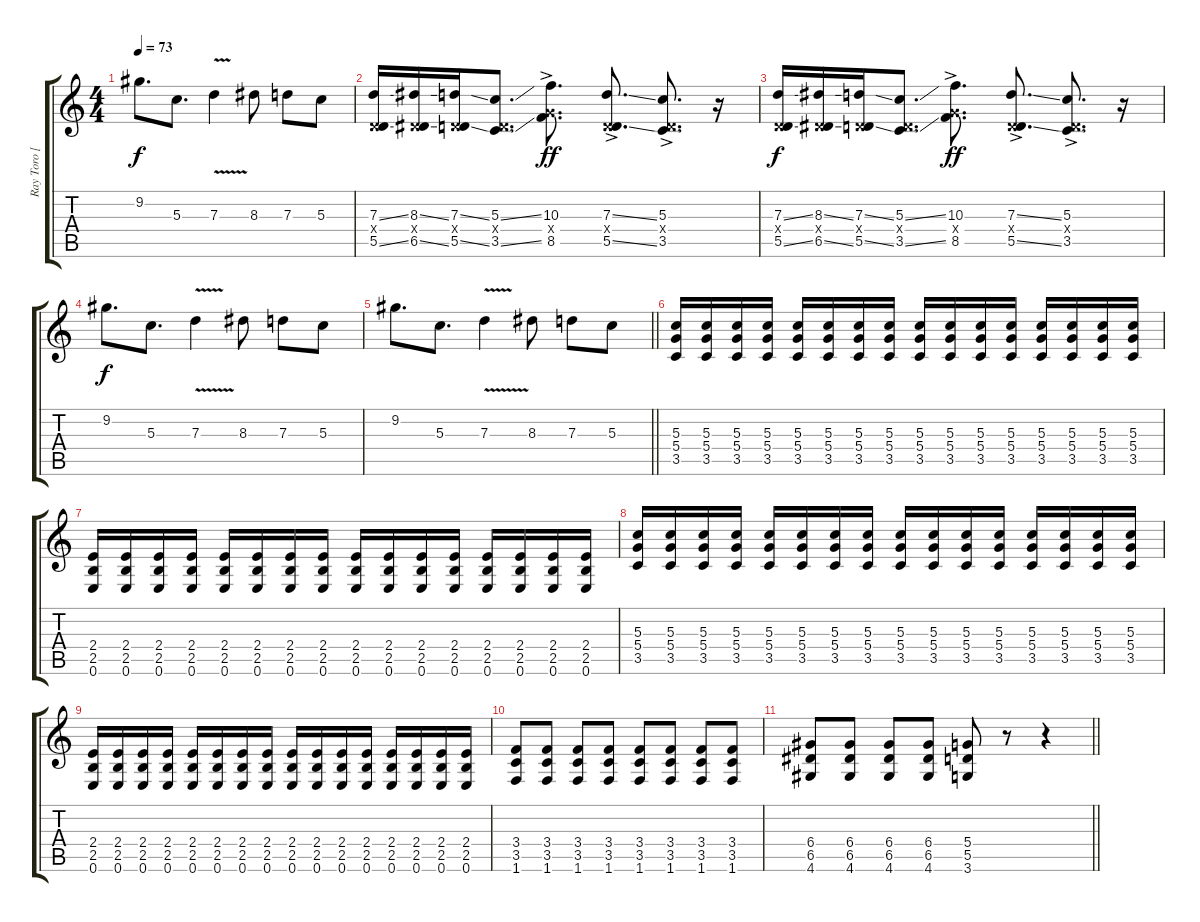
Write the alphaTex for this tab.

\track ("Ray Toro [Lead Guitar)" "Ray Toro [") {instrument overdrivenguitar}
\staff {score tabs}
\tuning (E4 B3 G3 D3 A2 E2) {hide}
\ts (4 4)
\tempo 73
\clef g2
\ks c
9.2.8{d dy f} 5.3.8{d} 7.3{v}.4 8.3.8 7.3.8 5.3.8 |
(7.3{ss} 0.4{x} 5.5{ss}).16 (8.3{ss} 0.4{x} 6.5{ss}).16 (7.3{ss} 0.4{x} 5.5{ss}).16 (5.3{ss} 0.4{x} 3.5{ss}).8{d} (10.3{ac} 5.4{ac x} 8.5{ac}).8{d dy ff} (7.3{ss ac} 0.4{ac x} 5.5{ss ac}).8{d} (5.3{ac} 0.4{ac x} 3.5{ac}).8{d} r.16 |
(7.3{ss} 0.4{x} 5.5{ss}).16{dy f} (8.3{ss} 0.4{x} 6.5{ss}).16 (7.3{ss} 0.4{x} 5.5{ss}).16 (5.3{ss} 0.4{x} 3.5{ss}).8{d} (10.3{ac} 5.4{ac x} 8.5{ac}).8{d dy ff} (7.3{ss ac} 0.4{ac x} 5.5{ss ac}).8{d} (5.3{ac} 0.4{ac x} 3.5{ac}).8{d} r.16 |
9.2.8{d dy f} 5.3.8{d} 7.3{v}.4 8.3.8 7.3.8 5.3.8 |
\barLineRight lightlight
9.2.8{d} 5.3.8{d} 7.3{v}.4 8.3.8 7.3.8 5.3.8 |
(5.3 5.4 3.5).16 (5.3 5.4 3.5).16 (5.3 5.4 3.5).16 (5.3 5.4 3.5).16 (5.3 5.4 3.5).16 (5.3 5.4 3.5).16 (5.3 5.4 3.5).16 (5.3 5.4 3.5).16 (5.3 5.4 3.5).16 (5.3 5.4 3.5).16 (5.3 5.4 3.5).16 (5.3 5.4 3.5).16 (5.3 5.4 3.5).16 (5.3 5.4 3.5).16 (5.3 5.4 3.5).16 (5.3 5.4 3.5).16 |
(2.4 2.5 0.6).16 (2.4 2.5 0.6).16 (2.4 2.5 0.6).16 (2.4 2.5 0.6).16 (2.4 2.5 0.6).16 (2.4 2.5 0.6).16 (2.4 2.5 0.6).16 (2.4 2.5 0.6).16 (2.4 2.5 0.6).16 (2.4 2.5 0.6).16 (2.4 2.5 0.6).16 (2.4 2.5 0.6).16 (2.4 2.5 0.6).16 (2.4 2.5 0.6).16 (2.4 2.5 0.6).16 (2.4 2.5 0.6).16 |
(5.3 5.4 3.5).16 (5.3 5.4 3.5).16 (5.3 5.4 3.5).16 (5.3 5.4 3.5).16 (5.3 5.4 3.5).16 (5.3 5.4 3.5).16 (5.3 5.4 3.5).16 (5.3 5.4 3.5).16 (5.3 5.4 3.5).16 (5.3 5.4 3.5).16 (5.3 5.4 3.5).16 (5.3 5.4 3.5).16 (5.3 5.4 3.5).16 (5.3 5.4 3.5).16 (5.3 5.4 3.5).16 (5.3 5.4 3.5).16 |
(2.4 2.5 0.6).16 (2.4 2.5 0.6).16 (2.4 2.5 0.6).16 (2.4 2.5 0.6).16 (2.4 2.5 0.6).16 (2.4 2.5 0.6).16 (2.4 2.5 0.6).16 (2.4 2.5 0.6).16 (2.4 2.5 0.6).16 (2.4 2.5 0.6).16 (2.4 2.5 0.6).16 (2.4 2.5 0.6).16 (2.4 2.5 0.6).16 (2.4 2.5 0.6).16 (2.4 2.5 0.6).16 (2.4 2.5 0.6).16 |
(3.4 3.5 1.6).8 (3.4 3.5 1.6).8 (3.4 3.5 1.6).8 (3.4 3.5 1.6).8 (3.4 3.5 1.6).8 (3.4 3.5 1.6).8 (3.4 3.5 1.6).8 (3.4 3.5 1.6).8 |
\barLineRight lightlight
(6.4 6.5 4.6).8 (6.4 6.5 4.6).8 (6.4 6.5 4.6).8 (6.4 6.5 4.6).8 (5.4 5.5 3.6).8 r.8 r.4
